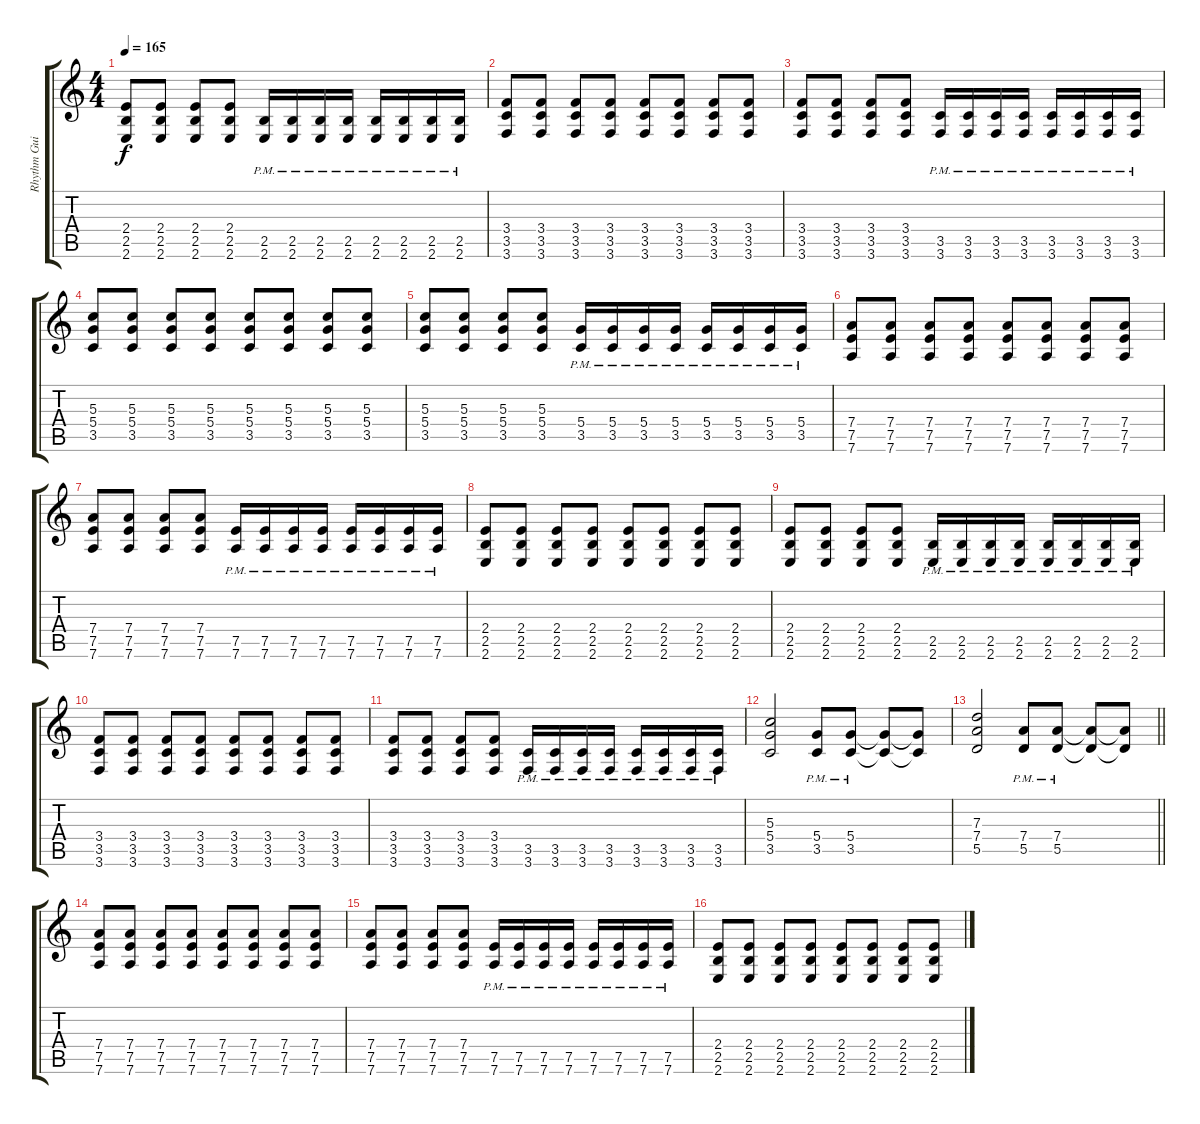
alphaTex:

\track ("Rhythm Guitar 2" "Rhythm Gui") {instrument distortionguitar}
\staff {score tabs}
\tuning (E4 B3 G3 D3 A2 D2) {hide}
\ts (4 4)
\tempo 165
\clef g2
\ks c
(2.4 2.5 2.6).8{dy f} (2.4 2.5 2.6).8 (2.4 2.5 2.6).8 (2.4 2.5 2.6).8 (2.5{pm} 2.6{pm}).16 (2.5{pm} 2.6{pm}).16 (2.5{pm} 2.6{pm}).16 (2.5{pm} 2.6{pm}).16 (2.5{pm} 2.6{pm}).16 (2.5{pm} 2.6{pm}).16 (2.5{pm} 2.6{pm}).16 (2.5{pm} 2.6{pm}).16 |
(3.4 3.5 3.6).8 (3.4 3.5 3.6).8 (3.4 3.5 3.6).8 (3.4 3.5 3.6).8 (3.4 3.5 3.6).8 (3.4 3.5 3.6).8 (3.4 3.5 3.6).8 (3.4 3.5 3.6).8 |
(3.4 3.5 3.6).8 (3.4 3.5 3.6).8 (3.4 3.5 3.6).8 (3.4 3.5 3.6).8 (3.5{pm} 3.6{pm}).16 (3.5{pm} 3.6{pm}).16 (3.5{pm} 3.6{pm}).16 (3.5{pm} 3.6{pm}).16 (3.5{pm} 3.6{pm}).16 (3.5{pm} 3.6{pm}).16 (3.5{pm} 3.6{pm}).16 (3.5{pm} 3.6{pm}).16 |
(5.3 5.4 3.5).8 (5.3 5.4 3.5).8 (5.3 5.4 3.5).8 (5.3 5.4 3.5).8 (5.3 5.4 3.5).8 (5.3 5.4 3.5).8 (5.3 5.4 3.5).8 (5.3 5.4 3.5).8 |
(5.3 5.4 3.5).8 (5.3 5.4 3.5).8 (5.3 5.4 3.5).8 (5.3 5.4 3.5).8 (5.4{pm} 3.5{pm}).16 (5.4{pm} 3.5{pm}).16 (5.4{pm} 3.5{pm}).16 (5.4{pm} 3.5{pm}).16 (5.4{pm} 3.5{pm}).16 (5.4{pm} 3.5{pm}).16 (5.4{pm} 3.5{pm}).16 (5.4{pm} 3.5{pm}).16 |
(7.4 7.5 7.6).8 (7.4 7.5 7.6).8 (7.4 7.5 7.6).8 (7.4 7.5 7.6).8 (7.4 7.5 7.6).8 (7.4 7.5 7.6).8 (7.4 7.5 7.6).8 (7.4 7.5 7.6).8 |
(7.4 7.5 7.6).8 (7.4 7.5 7.6).8 (7.4 7.5 7.6).8 (7.4 7.5 7.6).8 (7.5{pm} 7.6{pm}).16 (7.5{pm} 7.6{pm}).16 (7.5{pm} 7.6{pm}).16 (7.5{pm} 7.6{pm}).16 (7.5{pm} 7.6{pm}).16 (7.5{pm} 7.6{pm}).16 (7.5{pm} 7.6{pm}).16 (7.5{pm} 7.6{pm}).16 |
(2.4 2.5 2.6).8 (2.4 2.5 2.6).8 (2.4 2.5 2.6).8 (2.4 2.5 2.6).8 (2.4 2.5 2.6).8 (2.4 2.5 2.6).8 (2.4 2.5 2.6).8 (2.4 2.5 2.6).8 |
(2.4 2.5 2.6).8 (2.4 2.5 2.6).8 (2.4 2.5 2.6).8 (2.4 2.5 2.6).8 (2.5{pm} 2.6{pm}).16 (2.5{pm} 2.6{pm}).16 (2.5{pm} 2.6{pm}).16 (2.5{pm} 2.6{pm}).16 (2.5{pm} 2.6{pm}).16 (2.5{pm} 2.6{pm}).16 (2.5{pm} 2.6{pm}).16 (2.5{pm} 2.6{pm}).16 |
(3.4 3.5 3.6).8 (3.4 3.5 3.6).8 (3.4 3.5 3.6).8 (3.4 3.5 3.6).8 (3.4 3.5 3.6).8 (3.4 3.5 3.6).8 (3.4 3.5 3.6).8 (3.4 3.5 3.6).8 |
(3.4 3.5 3.6).8 (3.4 3.5 3.6).8 (3.4 3.5 3.6).8 (3.4 3.5 3.6).8 (3.5{pm} 3.6{pm}).16 (3.5{pm} 3.6{pm}).16 (3.5{pm} 3.6{pm}).16 (3.5{pm} 3.6{pm}).16 (3.5{pm} 3.6{pm}).16 (3.5{pm} 3.6{pm}).16 (3.5{pm} 3.6{pm}).16 (3.5{pm} 3.6{pm}).16 |
(5.3 5.4 3.5).2 (5.4{pm} 3.5{pm}).8 (5.4{pm} 3.5{pm}).8 (5.4{t} 3.5{t}).8 (5.4{t} 3.5{t}).8 |
\barLineRight lightlight
(7.3 7.4 5.5).2 (7.4{pm} 5.5{pm}).8 (7.4{pm} 5.5{pm}).8 (7.4{t} 5.5{t}).8 (7.4{t} 5.5{t}).8 |
\section ("" "")
(7.4 7.5 7.6).8 (7.4 7.5 7.6).8 (7.4 7.5 7.6).8 (7.4 7.5 7.6).8 (7.4 7.5 7.6).8 (7.4 7.5 7.6).8 (7.4 7.5 7.6).8 (7.4 7.5 7.6).8 |
(7.4 7.5 7.6).8 (7.4 7.5 7.6).8 (7.4 7.5 7.6).8 (7.4 7.5 7.6).8 (7.5{pm} 7.6{pm}).16 (7.5{pm} 7.6{pm}).16 (7.5{pm} 7.6{pm}).16 (7.5{pm} 7.6{pm}).16 (7.5{pm} 7.6{pm}).16 (7.5{pm} 7.6{pm}).16 (7.5{pm} 7.6{pm}).16 (7.5{pm} 7.6{pm}).16 |
(2.4 2.5 2.6).8 (2.4 2.5 2.6).8 (2.4 2.5 2.6).8 (2.4 2.5 2.6).8 (2.4 2.5 2.6).8 (2.4 2.5 2.6).8 (2.4 2.5 2.6).8 (2.4 2.5 2.6).8
